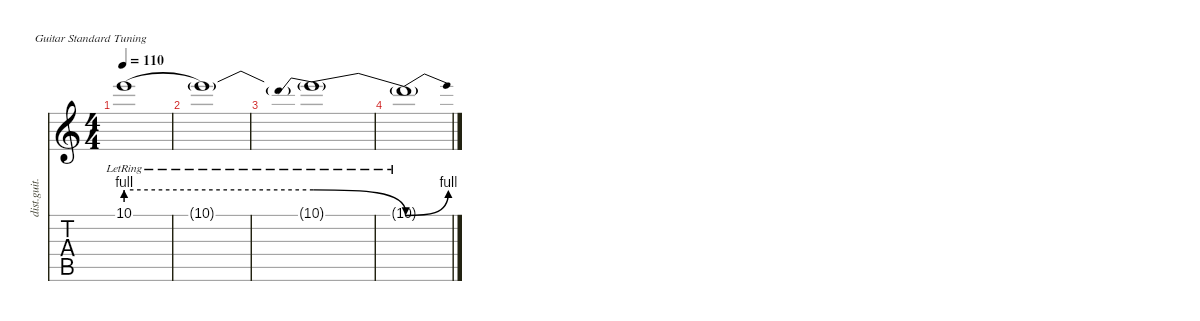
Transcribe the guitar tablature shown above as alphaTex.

\defaultSystemsLayout 4
\hideDynamics
\bracketExtendMode nobrackets
\otherSystemsTrackNameOrientation horizontal
\track ("Track 7" "dist.guit.") {instrument distortionguitar}
\staff {score tabs}
\tuning (E4 B3 G3 D3 A2 E2)
\ts (4 4)
\tempo 110
\clef g2
\ks c
10.1{be (hold 0 4 60 4) lr t}.1{dy f beam Down} |
10.1{lr t}.1{beam Down} |
10.1{be (prebendrelease 0 4 60 0) lr t}.1{beam Down} |
10.1{be (bend 0 0 60 4) lr t}.1{beam Down}
